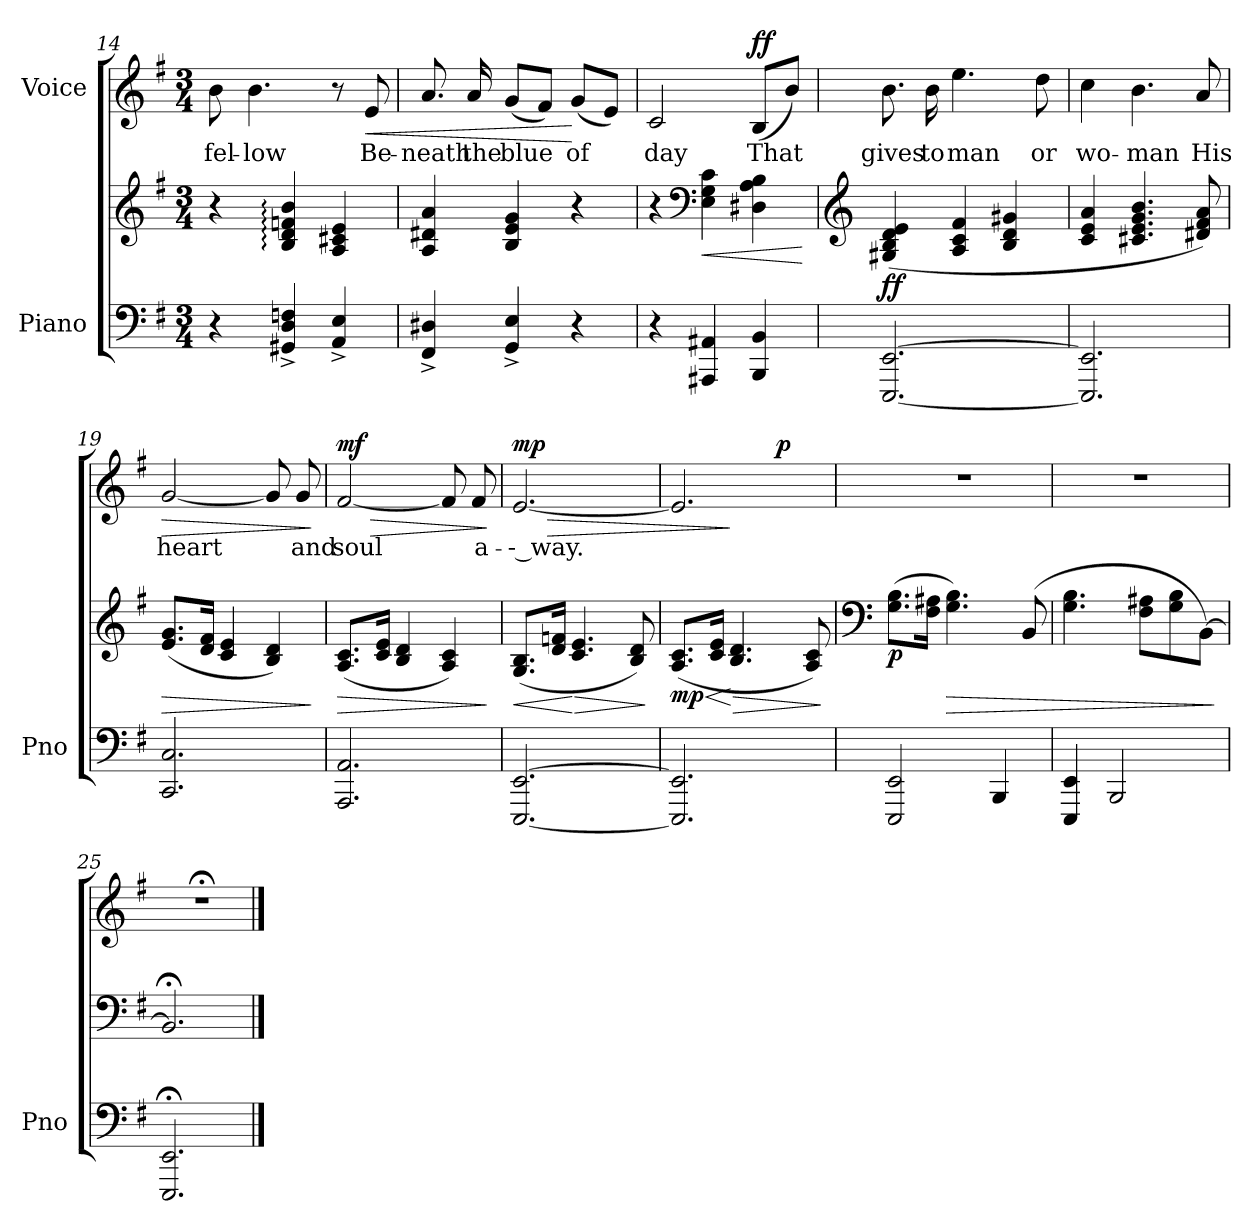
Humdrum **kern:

**kern	**kern	**dynam	**kern	**text	**dynam
*part2	*part2	*part2	*part1	*part1	*part1
*staff3	*staff2	*staff2/3	*staff1	*staff1	*staff1
*I"Piano	*	*	*I"Voice	*	*
*I'Pno	*	*	*	*	*
*clefF4	*clefG2	*	*clefG2	*	*
*k[f#]	*k[f#]	*	*k[f#]	*	*
*M3/4	*M3/4	*	*M3/4	*	*
=14	=14	=14	=14	=14	=14
!	!	!	!	!LO:LY:b	!
4r	4r	.	8b\	fel-	.
!	!	!	!	!LO:LY:b	!
.	.	.	4.b\	-low	.
4GG#X/^ 4D/^ 4Fn/^	4B/: 4d/: 4fn/: 4b/:	.	.	.	.
4AA/^ 4E/^	4A/ 4c#X/ 4e/	.	8r	.	.
!	!	!	!	!LO:LY:b	!LO:HP:b
.	.	.	8e/	Be-	<
=15	=15	=15	=15	=15	=15
!	!	!	!	!LO:LY:b	!
4FF#/^ 4D#X/^	4A/ 4d#X/ 4a/	.	8.a/	-neath	.
!	!	!	!	!LO:LY:b	!
.	.	.	16a/	the	.
!	!	!	!	!LO:LY:b	!
4GG/^ 4E/^	4B/ 4e/ 4g/	.	(<8g/L	blue	.
.	.	.	8f#/J)	.	.
!	!	!	!	!LO:LY:b	!
4r	4r	.	(<8g/L	of	[
.	.	.	8e/J)	.	.
=16	=16	=16	=16	=16	=16
!	!	!	!	!LO:LY:b	!
4r	4r	.	2c/	day	.
*	*clefF4	*	*	*	*
!	!	!LO:HP:b	!	!	!
4AAA#X/ 4AA#X/	4E\ 4G\ 4c\	<	.	.	.
!	!	!	!	!LO:LY:b	!LO:DY:a
4BBB/ 4BB/	4D#X\ 4A\ 4B\	.	(<8B/L	That	ff
.	.	.	8b/J)	.	.
.	.	[	.	.	.
!!LO:LB:g=z
=17	=17	=17	=17	=17	=17
*	*clefG2	*	*	*	*
!	!	!LO:DY:b	!	!LO:LY:b	!
[2.EEE/ [2.EE/	(<4G#X/ 4B/ 4d/ 4e/	ff	8.b\	gives	.
!	!	!	!	!LO:LY:b	!
.	.	.	16b\	to	.
!	!	!	!	!LO:LY:b	!
.	4A/ 4c/ 4f#/	.	4.ee\	man	.
.	4B/ 4d/ 4g#X/	.	.	.	.
!	!	!	!	!LO:LY:b	!
.	.	.	8dd\	or	.
=18	=18	=18	=18	=18	=18
!	!	!	!	!LO:LY:b	!
2.EEE/] 2.EE/]	4c/ 4e/ 4a/	.	4cc\	wo-	.
!	!	!	!	!LO:LY:b	!
.	4.c#X/ 4.e/ 4.g/ 4.b/	.	4.b\	-man	.
!	!	!	!	!LO:LY:b	!
.	8d#X/ 8f#/ 8a/)	.	8a/	His	.
=19	=19	=19	=19	=19	=19
!	!	!LO:HP:b	!	!LO:LY:b	!LO:HP:b
2.CC/ 2.C/	(<8.e/ 8.g/L	>	[2g/	heart	>
.	16d/ 16f#/Jk	.	.	.	.
.	4c/ 4e/	.	.	.	.
.	4B/ 4d/)	.	8g/]	.	.
!	!	!	!	!LO:LY:b	!
.	.	.	8g/	and	.
.	.	]	.	.	]
=20	=20	=20	=20	=20	=20
!	!	!LO:HP:b	!	!LO:LY:b	!LO:HP:b
!	!	!	!	!	!LO:DY:n=1:a
2.AAA/ 2.AA/	(<8.A/ 8.c/L	>	[2f#/	soul	> mf
.	16c/ 16e/Jk	.	.	.	.
.	4B/ 4d/	.	.	.	.
.	4A/ 4c/)	.	8f#/]	.	.
!	!	!	!	!LO:LY:b	!
.	.	.	8f#/	a-	.
.	.	]	.	.	]
!!LO:LB:g=z
=21	=21	=21	=21	=21	=21
*	*	*	*MM90	*	*
!	!	!LO:HP:b	!	!LO:LY:b	!LO:HP:b
!	!	!	!	!	!LO:DY:n=1:a
[2.EEE/ [2.EE/	(<8.G/ 8.B/L	<	[2.e/	-- way.	> mp
.	16d/ 16fn/Jk	.	.	.	.
!	!	!LO:HP:n=1:b	!	!	!
.	4.c/ 4.e/	[ >	.	.	.
.	8B/ 8d/)	.	.	.	.
.	.	]	.	.	.
=22	=22	=22	=22	=22	=22
*	*	*	*MM88	*	*
!	!	!LO:HP:b	!	!	!
*	*	*	*^	*	*
!	!	!LO:DY:n=1:b	!	!	!	!
2.EEE/] 2.EE/]	(<8.A/ 8.c/L	< mp	2.e/]	4ryy	.	.
.	16c/ 16e/Jk	.	.	.	.	.
!	!	!LO:HP:n=1:b	!	!	!	!
.	4.B/ 4.d/	[ >	.	4ryy	.	]
!	!	!	!	!	!	!LO:DY:a
.	.	.	.	4ryy	.	p
.	8A/ 8c/)	.	.	.	.	.
*	*	*	*v	*v	*	*
.	.	]	.	.	.
=23	=23	=23	=23	=23	=23
*	*clefF4	*	*	*	*
*	*	*	*MM86	*	*
!	!	!LO:DY:b	!	!	!
2EEE/ 2EE/	(>8.G\ 8.B\L	p	2.r	.	.
.	16F#\ 16A#X\Jk	.	.	.	.
!	!	!LO:HP:b	!	!	!
.	4.G\ 4.B\)	>	.	.	.
4BBB/	.	.	.	.	.
.	(>8BB/	.	.	.	.
=24	=24	=24	=24	=24	=24
4EEE/ 4EE/	4.G\ 4.B\	.	2.r	.	.
2BBB/	.	.	.	.	.
.	8F#\ 8A#X\L	.	.	.	.
.	8G\ 8B\	.	.	.	.
.	[8BB\J)	.	.	.	.
.	.	]	.	.	.
=25	=25	=25	=25	=25	=25
2.EEE/; 2.EE/;	2.BB;</]	.	2.r;<	.	.
==	==	==	==	==	==
*-	*-	*-	*-	*-	*-
